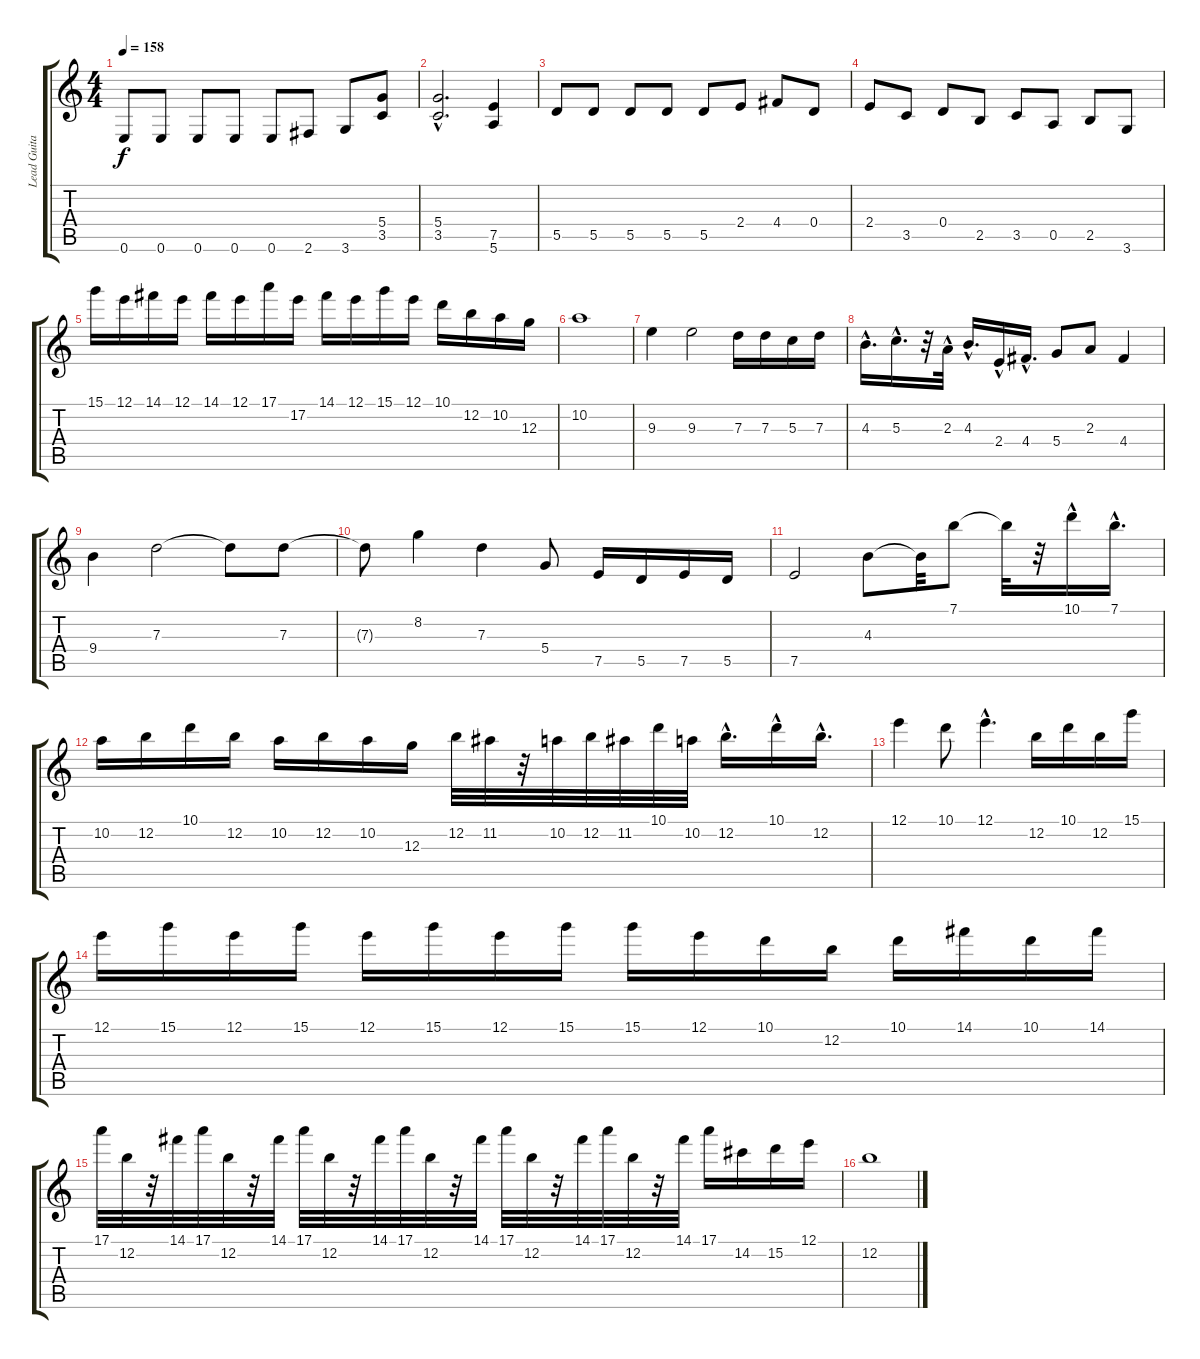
\track ("Lead Guitar" "Lead Guita") {instrument distortionguitar}
\staff {score tabs}
\tuning (E4 B3 G3 D3 A2 E2) {hide}
\ts (4 4)
\tempo 158
\clef g2
\ks c
0.6.8{dy f} 0.6.8 0.6.8 0.6.8 0.6.8 2.6.8 3.6.8 (5.4 3.5).8 |
(5.4{hac} 3.5{hac}).2{d} (7.5 5.6).4 |
5.5.8 5.5.8 5.5.8 5.5.8 5.5.8 2.4.8 4.4.8 0.4.8 |
2.4.8 3.5.8 0.4.8 2.5.8 3.5.8 0.5.8 2.5.8 3.6.8 |
15.1.16 12.1.16 14.1.16 12.1.16 14.1.16 12.1.16 17.1.16 17.2.16 14.1.16 12.1.16 15.1.16 12.1.16 10.1.16 12.2.16 10.2.16 12.3.16 |
10.2.1 |
9.3.4 9.3.2 7.3.16 7.3.16 5.3.16 7.3.16 |
4.3{hac}.16{d} 5.3{hac}.16{d} r.32 2.3{hac}.32 4.3{hac}.16{d} 2.4{hac}.16 4.4{hac}.16{d} 5.4.8 2.3.8 4.4.4 |
9.4.4 7.3.2 7.3{t}.8 7.3.8 |
7.3{t}.8 8.2.4 7.3.4 5.4.8 7.5.16 5.5.16 7.5.16 5.5.16 |
7.5.2 4.3.8 4.3{t}.32 7.1.8 7.1{t}.32 r.32 10.1{hac}.16 7.1{hac}.16{d} |
10.2.16 12.2.16 10.1.16 12.2.16 10.2.16 12.2.16 10.2.16 12.3.16 12.2.32 11.2.32 r.32 10.2.32 12.2.32 11.2.32 10.1.32 10.2.32 12.2{hac}.16{d} 10.1{hac}.16 12.2{hac}.16{d} |
12.1.4 10.1.8 12.1{hac}.4{d} 12.2.16 10.1.16 12.2.16 15.1.16 |
12.1.16 15.1.16 12.1.16 15.1.16 12.1.16 15.1.16 12.1.16 15.1.16 15.1.16 12.1.16 10.1.16 12.2.16 10.1.16 14.1.16 10.1.16 14.1.16 |
17.1.32 12.2.32 r.32 14.1.32 17.1.32 12.2.32 r.32 14.1.32 17.1.32 12.2.32 r.32 14.1.32 17.1.32 12.2.32 r.32 14.1.32 17.1.32 12.2.32 r.32 14.1.32 17.1.32 12.2.32 r.32 14.1.32 17.1.16 14.2.16 15.2.16 12.1.16 |
12.2.1
